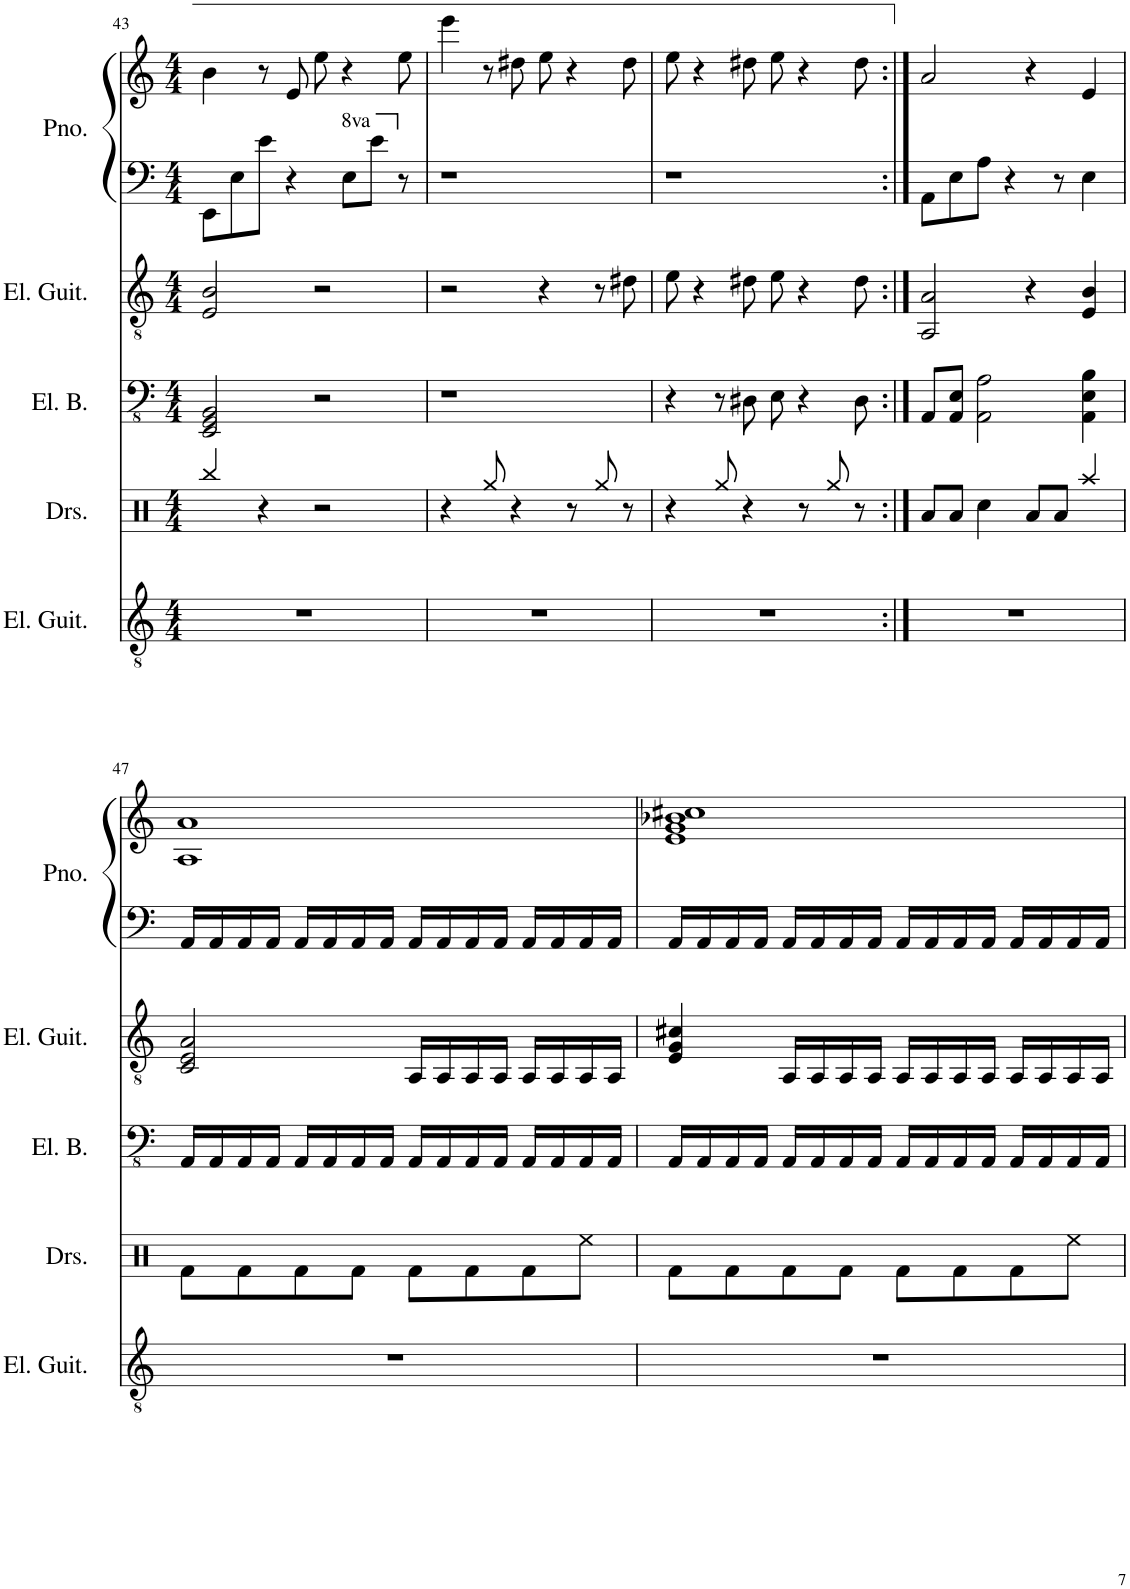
**kern	**kern	**kern	**kern	**kern	**kern
*part5	*part4	*part3	*part2	*part1	*part1
*staff6	*staff5	*staff4	*staff3	*staff2	*staff1
*I"Electric Guitar	*I"Drumset	*I"Electric Bass	*I"Electric Guitar	*I"Piano	*
*I'El. Guit.	*I'Drs.	*I'El. B.	*I'El. Guit.	*I'Pno.	*
!!LO:PB:g=z
*clefGv2	*clefX	*clefFv4	*clefGv2	*clefF4	*clefG2
*k[]	*k[]	*k[]	*k[]	*k[]	*k[]
*M4/4	*M4/4	*M4/4	*M4/4	*M4/4	*M4/4
=43	=43	=43	=43	=43	=43
1r	4Rbb/	2EEE/ 2GGG/ 2BBB/	2E/ 2B/	8EE\L	4b\
.	.	.	.	8E\	.
.	4r	.	.	8e\J	8r
.	.	.	.	4r	8e/
.	2r	2r	2r	.	8ee\
*	*	*	*	*8va	*
.	.	.	.	8e\L	4r
.	.	.	.	8ee\J	.
*	*	*	*	*X8va	*
.	.	.	.	8r	8ee\
=44	=44	=44	=44	=44	=44
1r	4r	1r	2r	1r	4eee\
.	8Rgg/	.	.	.	8r
.	4r	.	.	.	8dd#X\
.	.	.	4r	.	8ee\
.	8r	.	.	.	4r
.	8Rgg/	.	8r	.	.
.	8r	.	8d#X\	.	8dd#\
=45	=45	=45	=45	=45	=45
1r	4r	4r	8e\	1r	8ee\
.	.	.	4r	.	4r
.	8Rgg/	8r	.	.	.
.	4r	8DD#X\	8d#X\	.	8dd#X\
.	.	8EE\	8e\	.	8ee\
.	8r	4r	4r	.	4r
.	8Rgg/	.	.	.	.
.	8r	8DD#\	8d#\	.	8dd#\
=46:|!	=46:|!	=46:|!	=46:|!	=46:|!	=46:|!
1r	8Ra/L	8AAA/L	2AA/ 2A/	8AA\L	2a/
.	8Ra/J	8AAA/ 8EE/J	.	8E\	.
.	4Rcc\	2AAA\ 2AA\	.	8A\J	.
.	.	.	.	4r	.
.	8Ra/L	.	4r	.	4r
.	8Ra/J	.	.	8r	.
.	4Raa/	4AAA\ 4EE\ 4BB\	4E/ 4B/	4E\	4e/
!!LO:LB:g=z
=47	=47	=47	=47	=47	=47
1r	8Rf\L	16AAA/LL	2C/ 2E/ 2A/	16AA/LL	1A 1a
.	.	16AAA/	.	16AA/	.
.	8Rf\	16AAA/	.	16AA/	.
.	.	16AAA/JJ	.	16AA/JJ	.
.	8Rf\	16AAA/LL	.	16AA/LL	.
.	.	16AAA/	.	16AA/	.
.	8Rf\J	16AAA/	.	16AA/	.
.	.	16AAA/JJ	.	16AA/JJ	.
.	8Rf\L	16AAA/LL	16AA/LL	16AA/LL	.
.	.	16AAA/	16AA/	16AA/	.
.	8Rf\	16AAA/	16AA/	16AA/	.
.	.	16AAA/JJ	16AA/JJ	16AA/JJ	.
.	8Rf\	16AAA/LL	16AA/LL	16AA/LL	.
.	.	16AAA/	16AA/	16AA/	.
.	8Ree\J	16AAA/	16AA/	16AA/	.
.	.	16AAA/JJ	16AA/JJ	16AA/JJ	.
=48	=48	=48	=48	=48	=48
1r	8Rf\L	16AAA/LL	4E/ 4G/ 4c#X/	16AA/LL	1e 1g 1b-X 1cc#X
.	.	16AAA/	.	16AA/	.
.	8Rf\	16AAA/	.	16AA/	.
.	.	16AAA/JJ	.	16AA/JJ	.
.	8Rf\	16AAA/LL	16AA/LL	16AA/LL	.
.	.	16AAA/	16AA/	16AA/	.
.	8Rf\J	16AAA/	16AA/	16AA/	.
.	.	16AAA/JJ	16AA/JJ	16AA/JJ	.
.	8Rf\L	16AAA/LL	16AA/LL	16AA/LL	.
.	.	16AAA/	16AA/	16AA/	.
.	8Rf\	16AAA/	16AA/	16AA/	.
.	.	16AAA/JJ	16AA/JJ	16AA/JJ	.
.	8Rf\	16AAA/LL	16AA/LL	16AA/LL	.
.	.	16AAA/	16AA/	16AA/	.
.	8Ree\J	16AAA/	16AA/	16AA/	.
.	.	16AAA/JJ	16AA/JJ	16AA/JJ	.
=	=	=	=	=	=
*-	*-	*-	*-	*-	*-
